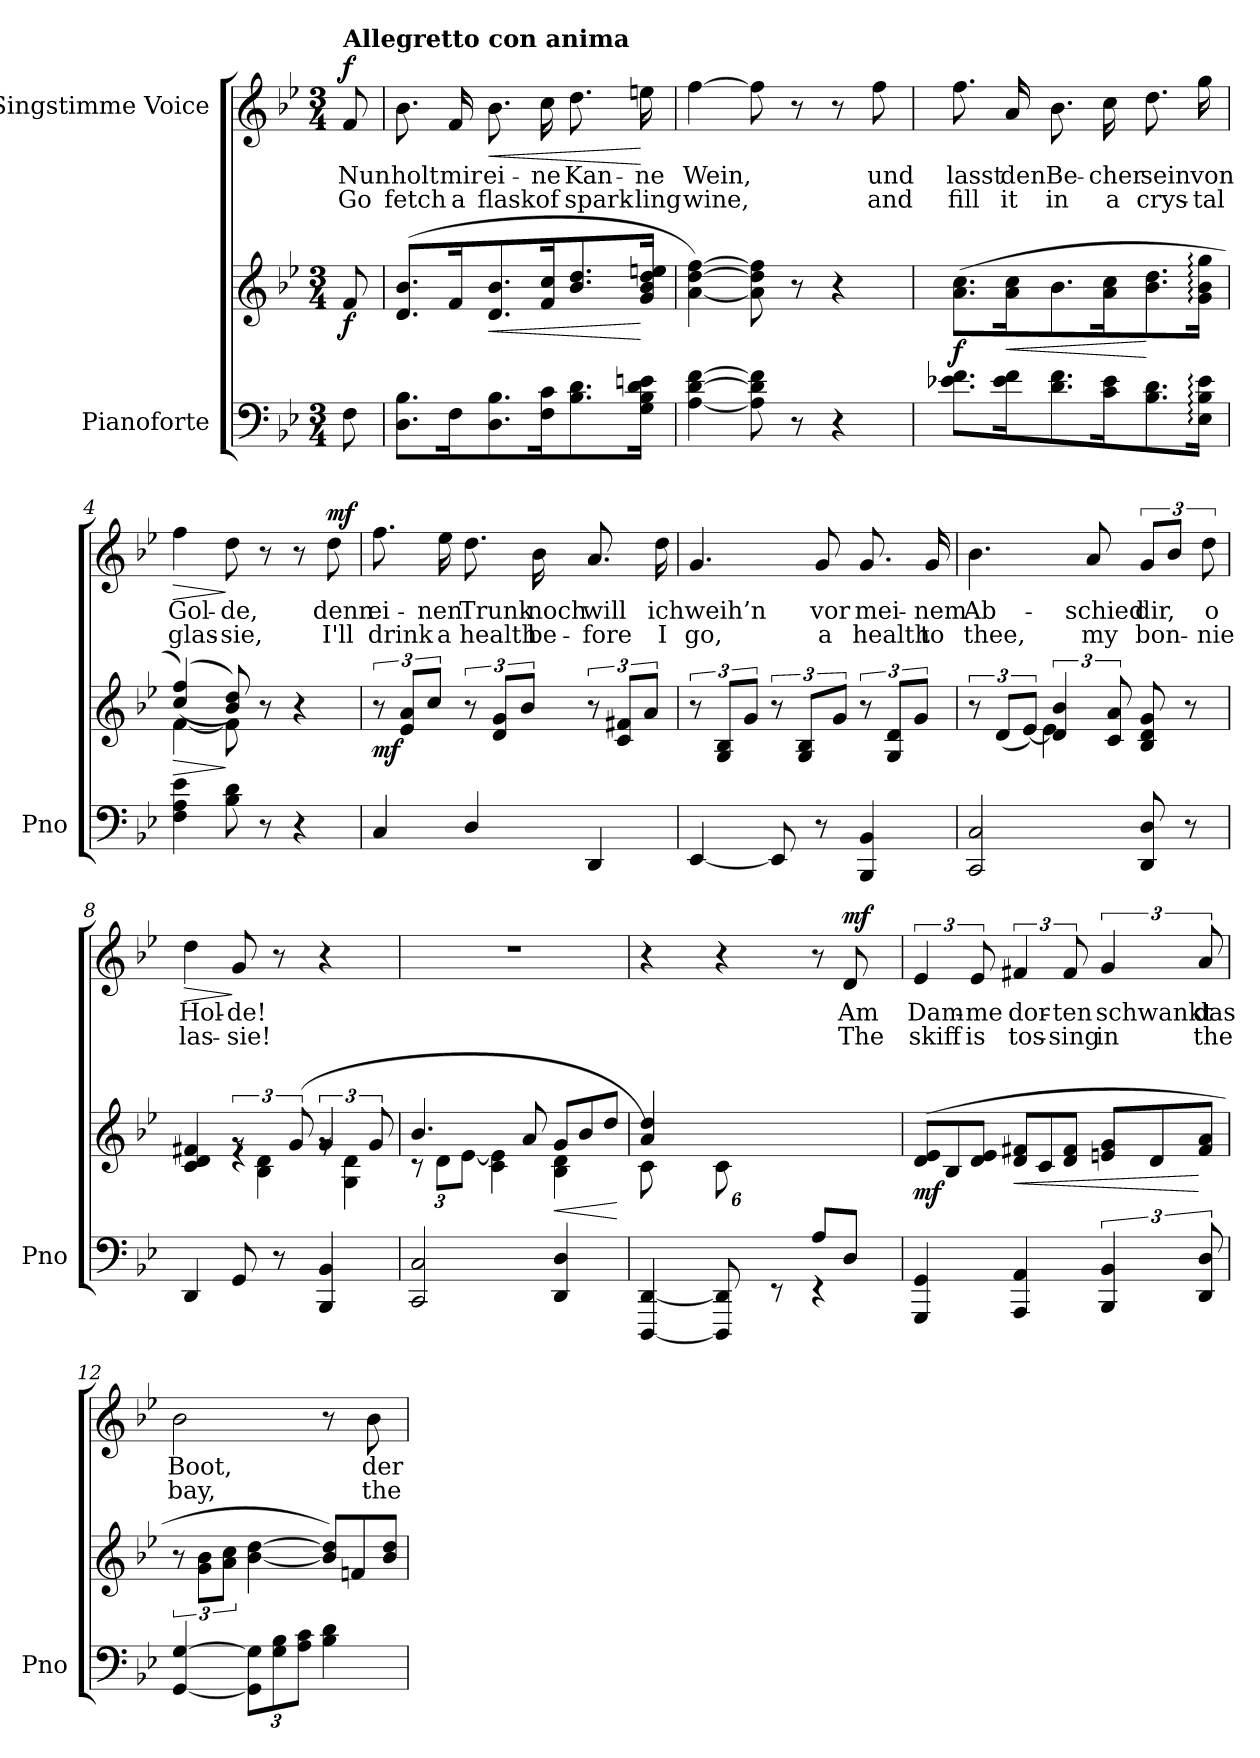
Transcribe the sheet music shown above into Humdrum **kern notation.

**kern	**kern	**dynam	**kern	**text	**text	**dynam
*part2	*part2	*part2	*part1	*part1	*part1	*part1
*staff3	*staff2	*staff2/3	*staff1	*staff1	*staff1	*staff1
*I"Pianoforte	*	*	*I"Singstimme Voice	*	*	*
*I'Pno	*	*	*	*	*	*
*clefF4	*clefG2	*	*clefG2	*	*	*
*k[b-e-]	*k[b-e-]	*	*k[b-e-]	*	*	*
*M3/4	*M3/4	*	*M3/4	*	*	*
=	=	=	=	=	=	=
!	!	!	!LO:TX:a:B:t=Allegretto con anima	!	!	!
!	!	!LO:DY:b	!	!LO:LY:b	!LO:LY:b	!LO:DY:a
8F\	8f/	f	8f/	Nun	Go	f
=1	=1	=1	=1	=1	=1	=1
!	!	!	!	!LO:LY:b	!LO:LY:b	!
8.D\ 8.B-\L	(>8.d/ 8.b-/L	.	8.b-\	holt	fetch	.
!	!	!	!	!LO:LY:b	!LO:LY:b	!
16F\K	16f/K	.	16f/	mir	a	.
!	!	!LO:HP:b	!	!LO:LY:b	!LO:LY:b	!LO:HP:b
8.D\ 8.B-\	8.d/ 8.b-/	<	8.b-\	ei-	flask	<
!	!	!	!	!LO:LY:b	!LO:LY:b	!
16F\ 16c\K	16f/ 16cc/K	.	16cc\	-ne	of	.
!	!	!	!	!LO:LY:b	!LO:LY:b	!
8.B-\ 8.d\	8.b-/ 8.dd/	.	8.dd\	Kan-	spark-	.
!	!	!	!	!LO:LY:b	!LO:LY:b	!
16G\ 16B-\ 16d\ 16en\Jk	16g/ 16b-/ 16dd/ 16een/Jk	[	16een\	-ne	-ling	[
=2	=2	=2	=2	=2	=2	=2
!	!	!	!	!LO:LY:b	!LO:LY:b	!
[4A\ [4d\ [4f\	[4a\ [4dd\ [4ff\)	.	[4ff\	Wein,	wine,	.
8A\] 8d\] 8f\]	8a\] 8dd\] 8ff\]	.	8ff\]	.	.	.
8r	8r	.	8r	.	.	.
4r	4r	.	8r	.	.	.
!	!	!	!	!LO:LY:b	!LO:LY:b	!
.	.	.	8ff\	und	and	.
!!LO:LB:g=z
=3	=3	=3	=3	=3	=3	=3
!	!	!LO:DY:b	!	!LO:LY:b	!LO:LY:b	!
8.e-X\ 8.f\L	(>8.a\ 8.cc\L	f	8.ff\	lasst	fill	.
!	!	!LO:HP:b	!	!LO:LY:b	!LO:LY:b	!
16e-\ 16f\K	16a\ 16cc\K	<	16a/	den	it	.
!	!	!	!	!LO:LY:b	!LO:LY:b	!
8.d\ 8.f\	8.b-\	.	8.b-\	Be-	in	.
!	!	!	!	!LO:LY:b	!LO:LY:b	!
16c\ 16e-\K	16a\ 16cc\K	.	16cc\	-cher	a	.
!	!	!	!	!LO:LY:b	!LO:LY:b	!
8.B-\ 8.d\	8.b-\ 8.dd\	[	8.dd\	sein	crys-	.
!	!	!	!	!LO:LY:b	!LO:LY:b	!
16E-\: 16B-\: 16e-\:Jk	16g\: 16b-\: 16gg\:Jk	.	16gg\	von	-tal	.
=4	=4	=4	=4	=4	=4	=4
!	!	!LO:HP:b	!	!LO:LY:b	!LO:LY:b	!LO:HP:b
*	*^	*	*	*	*	*
4F\ 4A\ 4e-\	(>(>4cc/ 4ff/)	[4f\	>	4ff\	Gol-	glas-	>
!	!	!	!	!	!LO:LY:b	!LO:LY:b	!
8B-\ 8d\	8b-/ 8dd/))	8f\]	]	8dd\	-de,	-sie,	]
8r	8r	4.ryy	.	8r	.	.	.
4r	4r	.	.	8r	.	.	.
!	!	!	!	!	!LO:LY:b	!LO:LY:b	!LO:DY:a
.	.	.	.	8dd\	denn	I'll	mf
*	*v	*v	*	*	*	*	*
=5	=5	=5	=5	=5	=5	=5
!	!	!LO:DY:b	!	!LO:LY:b	!LO:LY:b	!
4C/	12r	mf	8.ff\	ei-	drink	.
.	12e-/ 12a/L	.	.	.	.	.
.	12cc/J	.	.	.	.	.
!	!	!	!	!LO:LY:b	!LO:LY:b	!
.	.	.	16ee-\	-nen	a	.
!	!	!	!	!LO:LY:b	!LO:LY:b	!
4D/	12r	.	8.dd\	Trunk	health	.
.	12d/ 12g/L	.	.	.	.	.
.	12b-/J	.	.	.	.	.
!	!	!	!	!LO:LY:b	!LO:LY:b	!
.	.	.	16b-\	noch	be-	.
!	!	!	!	!LO:LY:b	!LO:LY:b	!
4DD/	12r	.	8.a/	will	-fore	.
.	12c/ 12f#X/L	.	.	.	.	.
.	12a/J	.	.	.	.	.
!	!	!	!	!LO:LY:b	!LO:LY:b	!
.	.	.	16dd\	ich	I	.
!!LO:LB:g=z
=6	=6	=6	=6	=6	=6	=6
!	!	!	!	!LO:LY:b	!LO:LY:b	!
[4EE-/	12r	.	4.g/	weih’n	go,	.
.	12G/ 12B-/L	.	.	.	.	.
.	12g/J	.	.	.	.	.
8EE-/]	12r	.	.	.	.	.
.	12G/ 12B-/L	.	.	.	.	.
!	!	!	!	!LO:LY:b	!LO:LY:b	!
8r	.	.	8g/	vor	a	.
.	12g/J	.	.	.	.	.
!	!	!	!	!LO:LY:b	!LO:LY:b	!
4BBB-/ 4BB-/	12r	.	8.g/	mei-	health	.
.	12G/ 12d/L	.	.	.	.	.
.	12g/J	.	.	.	.	.
!	!	!	!	!LO:LY:b	!LO:LY:b	!
.	.	.	16g/	-nem	to	.
=7	=7	=7	=7	=7	=7	=7
*	*^	*	*	*	*	*
!	!	!	!	!	!LO:LY:b	!LO:LY:b	!
2CC/ 2C/	12r	4ryy	.	4.b-\	Ab-	thee,	.
.	(<12d/L	.	.	.	.	.	.
.	[12e-/J)	.	.	.	.	.	.
.	6d/ 6b-/	4e-\]	.	.	.	.	.
!	!	!	!	!	!LO:LY:b	!LO:LY:b	!
.	.	.	.	8a/	-schied	my	.
.	12c/ 12a/	.	.	.	.	.	.
!	!	!	!	!	!LO:LY:b	!LO:LY:b	!
8DD/ 8D/	8B-/ 8d/ 8g/	4ryy	.	12g/L	dir,	bon-	.
.	.	.	.	12b-/J	.	.	.
8r	8r	.	.	.	.	.	.
!	!	!	!	!	!LO:LY:b	!LO:LY:b	!
.	.	.	.	12dd\	o	-nie	.
=8	=8	=8	=8	=8	=8	=8	=8
!	!	!	!	!	!LO:LY:b	!LO:LY:b	!LO:HP:b
4DD/	4c/ 4d/ 4f#X/	4ryy	.	4dd\	Hol-	las-	>
*	*	*Xtuplet	*	*	*	*	*
!	!	!	!	!	!LO:LY:b	!LO:LY:b	!
8GG/	6re	12rg	.	8g/	-de!	-sie!	]
.	.	6B-\ 6d\	.	.	.	.	.
8r	.	.	.	8r	.	.	.
.	(>12g/	.	.	.	.	.	.
*	*tuplet	*Xtuplet	*	*	*	*	*
4BBB-/ 4BB-/	6g/	12rg	.	4r	.	.	.
.	.	6G\ 6d\	.	.	.	.	.
.	12g/	.	.	.	.	.	.
=9	=9	=9	=9	=9	=9	=9	=9
*	*	*tuplet	*	*	*	*	*
2CC/ 2C/	4.b-/	12r	.	2.r	.	.	.
.	.	12d\L	.	.	.	.	.
.	.	[12e-\J	.	.	.	.	.
.	.	4c\ 4e-\]	.	.	.	.	.
.	8a/	.	.	.	.	.	.
*	*Xbrackettup	*	*	*	*	*	*
!	!	!	!LO:HP:b	!	!	!	!
4DD/ 4D/	12g/L	4B-\ 4d\	<	.	.	.	.
.	12b-/	.	.	.	.	.	.
.	12dd/J	.	.	.	.	.	.
*	*v	*v	*	*	*	*	*
.	.	[	.	.	.	.
!!LO:LB:g=z
=10	=10	=10	=10	=10	=10	=10
*^	*	*	*	*	*	*
*	*	*Xtuplet	*	*	*	*	*
*	*	*^	*	*	*	*	*
12ryy	[4DDD/ [4DD/	12c\L)	4a/ 4dd/	.	4r	.	.	.
(>12A/	.	6ryy	.	.	.	.	.	.
12B-/J	.	.	.	.	.	.	.	.
12ryy	8DDD/] 8DD/]	12c\L)	12%5ryy	.	4r	.	.	.
12F#X/	.	12%5ryy	.	.	.	.	.	.
.	8rEE	.	.	.	.	.	.	.
12G/J	.	.	.	.	.	.	.	.
8A/L	4rEE	.	.	.	8r	.	.	.
!	!	!	!	!	!	!LO:LY:b	!LO:LY:b	!LO:DY:a
(>8D/J	.	.	.	.	8d/	Am	The	mf
.	.	.	12ryy	.	.	.	.	.
*v	*v	*	*	*	*	*	*	*
=11	=11	=11	=11	=11	=11	=11	=11
!	!	!	!LO:DY:b	!	!LO:LY:b	!LO:LY:b	!
*	*v	*v	*	*	*	*	*
4GGG/ 4GG/	(>12d/ 12e-/L)	mf	6e-/	Dam-	skiff	.
.	12B-/	.	.	.	.	.
!	!	!	!	!LO:LY:b	!LO:LY:b	!
.	12d/ 12e-/J	.	12e-/	-me	is	.
!	!	!LO:HP:b	!	!LO:LY:b	!LO:LY:b	!
4AAA/ 4AA/	12d/ 12f#X/L	<	6f#X/	dor-	tos-	.
.	12c/	.	.	.	.	.
!	!	!	!	!LO:LY:b	!LO:LY:b	!
.	12d/ 12f#/J	.	12f#/	-ten	-sing	.
!	!	!	!	!LO:LY:b	!LO:LY:b	!
6BBB-/ 6BB-/	12en/ 12g/L	.	6g/	schwankt	in	.
.	12d/	.	.	.	.	.
!	!	!	!	!LO:LY:b	!LO:LY:b	!
12DD/ 12D/	12f#/ 12a/J	[	12a/	das	the	.
=12	=12	=12	=12	=12	=12	=12
*	*tuplet	*	*	*	*	*
*	*brackettup	*	*	*	*	*
!	!	!	!	!LO:LY:b	!LO:LY:b	!
[4GG/ [4G/	12r	.	2b-\	Boot,	bay,	.
.	12g\ 12b-\L	.	.	.	.	.
.	12a\ 12cc\J	.	.	.	.	.
*Xbrackettup	*	*	*	*	*	*
12GG\] 12G\]L	[4b-\ [4dd\	.	.	.	.	.
12G\ 12B-\	.	.	.	.	.	.
12A\ 12c\J	.	.	.	.	.	.
*	*Xtuplet	*	*	*	*	*
4B-\ 4d\	12b-/] 12dd/]L)	.	8r	.	.	.
.	12fn/	.	.	.	.	.
!	!	!	!	!LO:LY:b	!LO:LY:b	!
.	.	.	8b-\	der	the	.
.	12b-/ 12dd/J	.	.	.	.	.
=	=	=	=	=	=	=
*-	*-	*-	*-	*-	*-	*-
